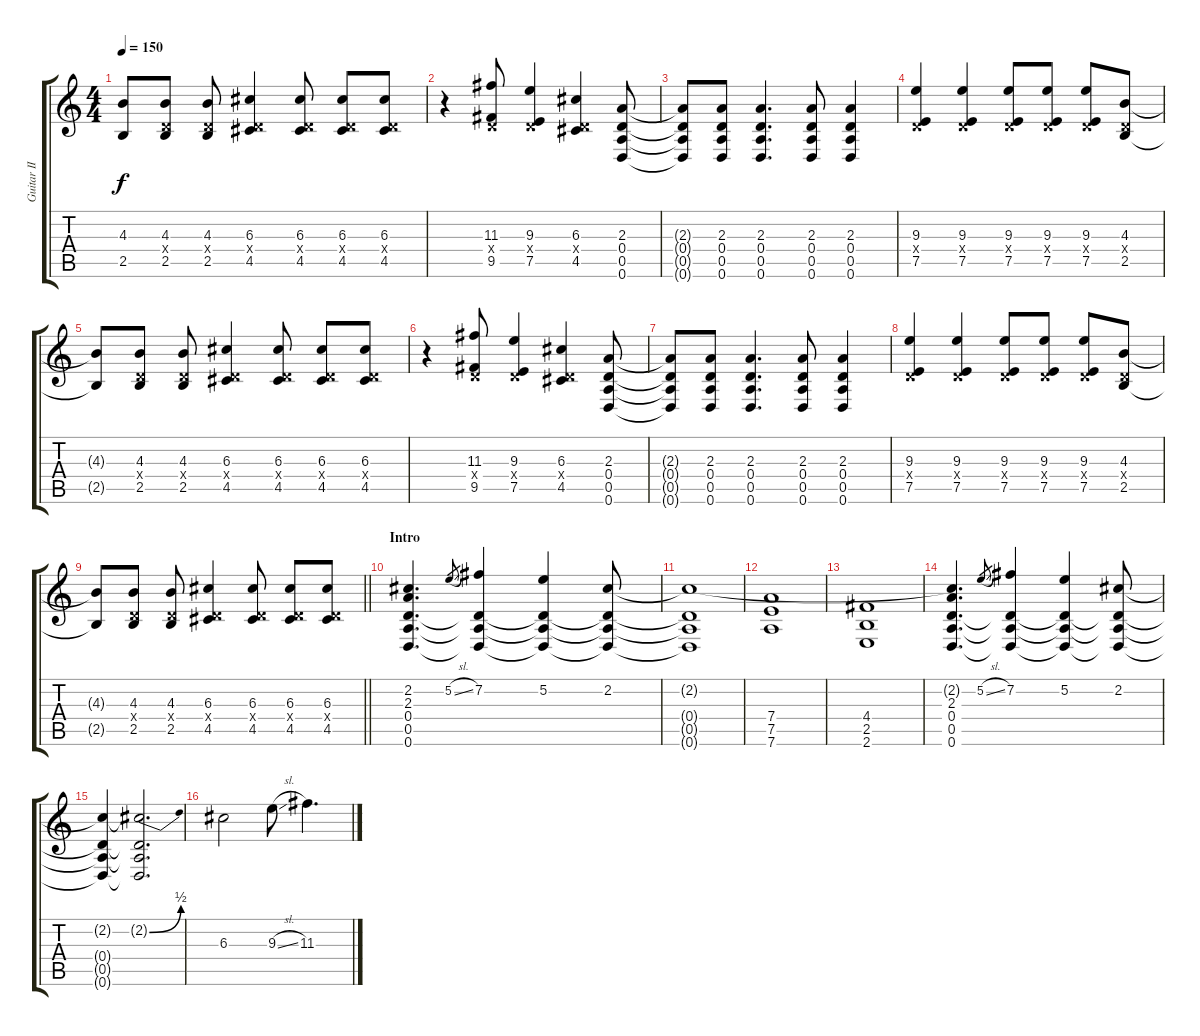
\track ("Guitar II" "Guitar II") {instrument overdrivenguitar}
\staff {score tabs}
\tuning (E4 B3 G3 D3 A2 D2) {hide}
\ts (4 4)
\tempo 150
\clef g2
\ks c
(4.3{t} 2.5{t}).8{dy f} (4.3 0.4{x} 2.5).8 (4.3 0.4{x} 2.5).8 (6.3 0.4{x} 4.5).4 (6.3 0.4{x} 4.5).8 (6.3 0.4{x} 4.5).8 (6.3 0.4{x} 4.5).8 |
r.4 (11.3 0.4{x} 9.5).8 (9.3 0.4{x} 7.5).4 (6.3 0.4{x} 4.5).4 (2.3 0.4 0.5 0.6).8 |
(2.3{t} 0.4{t} 0.5{t} 0.6{t}).8 (2.3 0.4 0.5 0.6).8 (2.3 0.4 0.5 0.6).4{d} (2.3 0.4 0.5 0.6).8 (2.3 0.4 0.5 0.6).4 |
(9.3 0.4{x} 7.5).4 (9.3 0.4{x} 7.5).4 (9.3 0.4{x} 7.5).8 (9.3 0.4{x} 7.5).8 (9.3 0.4{x} 7.5).8 (4.3 0.4{x} 2.5).8 |
(4.3{t} 2.5{t}).8 (4.3 0.4{x} 2.5).8 (4.3 0.4{x} 2.5).8 (6.3 0.4{x} 4.5).4 (6.3 0.4{x} 4.5).8 (6.3 0.4{x} 4.5).8 (6.3 0.4{x} 4.5).8 |
r.4 (11.3 0.4{x} 9.5).8 (9.3 0.4{x} 7.5).4 (6.3 0.4{x} 4.5).4 (2.3 0.4 0.5 0.6).8 |
(2.3{t} 0.4{t} 0.5{t} 0.6{t}).8 (2.3 0.4 0.5 0.6).8 (2.3 0.4 0.5 0.6).4{d} (2.3 0.4 0.5 0.6).8 (2.3 0.4 0.5 0.6).4 |
(9.3 0.4{x} 7.5).4 (9.3 0.4{x} 7.5).4 (9.3 0.4{x} 7.5).8 (9.3 0.4{x} 7.5).8 (9.3 0.4{x} 7.5).8 (4.3 0.4{x} 2.5).8 |
\barLineRight lightlight
(4.3{t} 2.5{t}).8 (4.3 0.4{x} 2.5).8 (4.3 0.4{x} 2.5).8 (6.3 0.4{x} 4.5).4 (6.3 0.4{x} 4.5).8 (6.3 0.4{x} 4.5).8 (6.3 0.4{x} 4.5).8 |
\section ("" "Intro")
(2.2 2.3 0.4 0.5 0.6).4{d} 5.2{sl}.8{gr} (7.2 0.4{t} 0.5{t} 0.6{t}).4 (5.2 0.4{t} 0.5{t} 0.6{t}).4 (2.2 0.4{t} 0.5{t} 0.6{t}).8 |
(2.2{t} 0.4{t} 0.5{t} 0.6{t}).1 |
(7.4 7.5 7.6).1 |
(4.4 2.5 2.6).1 |
(2.2{t} 2.3 0.4 0.5 0.6).4{d} 5.2{sl}.8{gr} (7.2 0.4{t} 0.5{t} 0.6{t}).4 (5.2 0.4{t} 0.5{t} 0.6{t}).4 (2.2 0.4{t} 0.5{t} 0.6{t}).8 |
(2.2{t} 0.4{t} 0.5{t} 0.6{t}).4 (2.2{be (bend 0 0 60 2) t} 0.4{t} 0.5{t} 0.6{t}).2{d} |
6.3.2 9.3{sl}.8 11.3.4{d}
